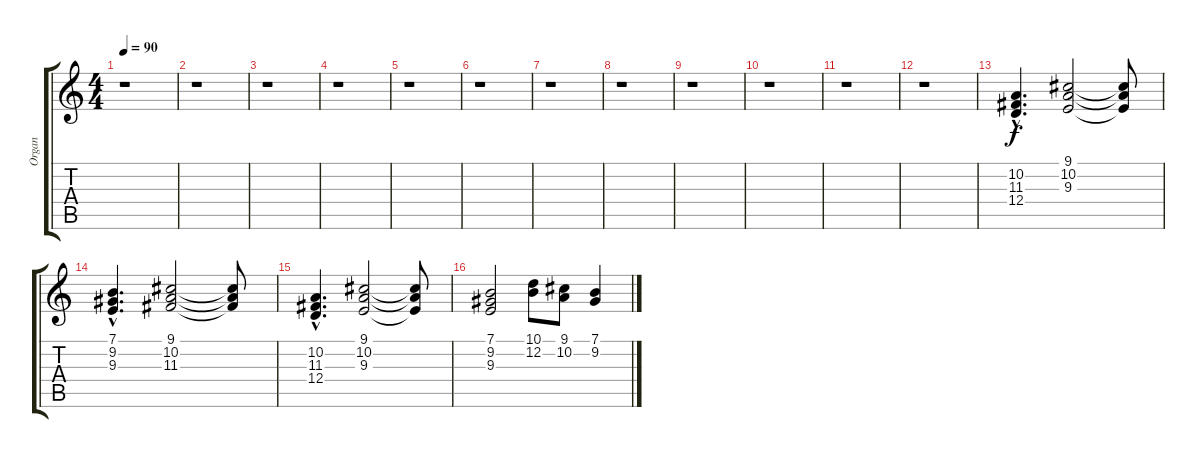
\track ("Organ" "Organ") {instrument drawbarorgan}
\staff {score tabs}
\tuning (E4 B3 G3 D3 A2 E2) {hide}
\ts (4 4)
\tempo 90
\clef g2
\ks c
r.1{dy f} |
r.1 |
r.1 |
r.1 |
r.1 |
r.1 |
r.1 |
r.1 |
r.1 |
r.1 |
r.1 |
r.1 |
(10.2{hac} 11.3{hac} 12.4{hac}).4{d} (9.1 10.2 9.3).2 (9.1{t} 10.2{t} 9.3{t}).8 |
(7.1{hac} 9.2{hac} 9.3{hac}).4{d} (9.1 10.2 11.3).2 (9.1{t} 10.2{t} 11.3{t}).8 |
(10.2{hac} 11.3{hac} 12.4{hac}).4{d} (9.1 10.2 9.3).2 (9.1{t} 10.2{t} 9.3{t}).8 |
(7.1 9.2 9.3).2 (10.1 12.2).8 (9.1 10.2).8 (7.1 9.2).4
